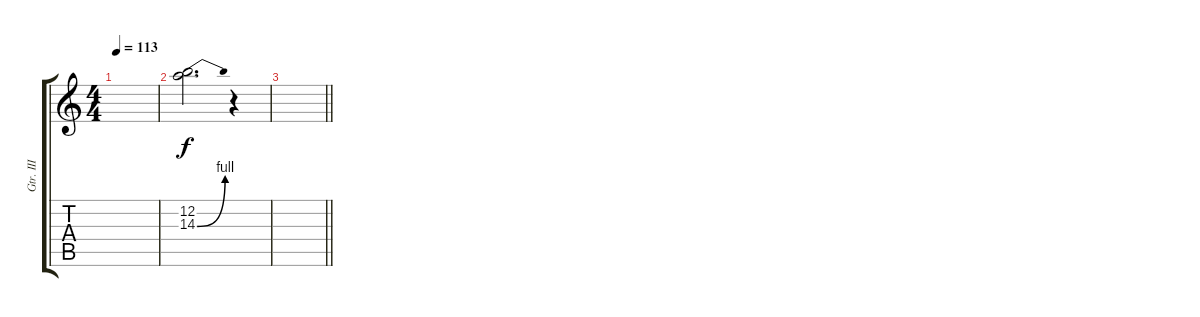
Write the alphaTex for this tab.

\track ("Gtr. III" "Gtr. III") {instrument distortionguitar}
\staff {score tabs}
\tuning (E4 B3 G3 D3 A2 E2) {hide}
\ts (4 4)
\tempo 113
\clef g2
\ks c
|
(12.2 14.3{be (bend 0 0 60 4)}).2{d} r.4 |
\barLineRight lightlight
